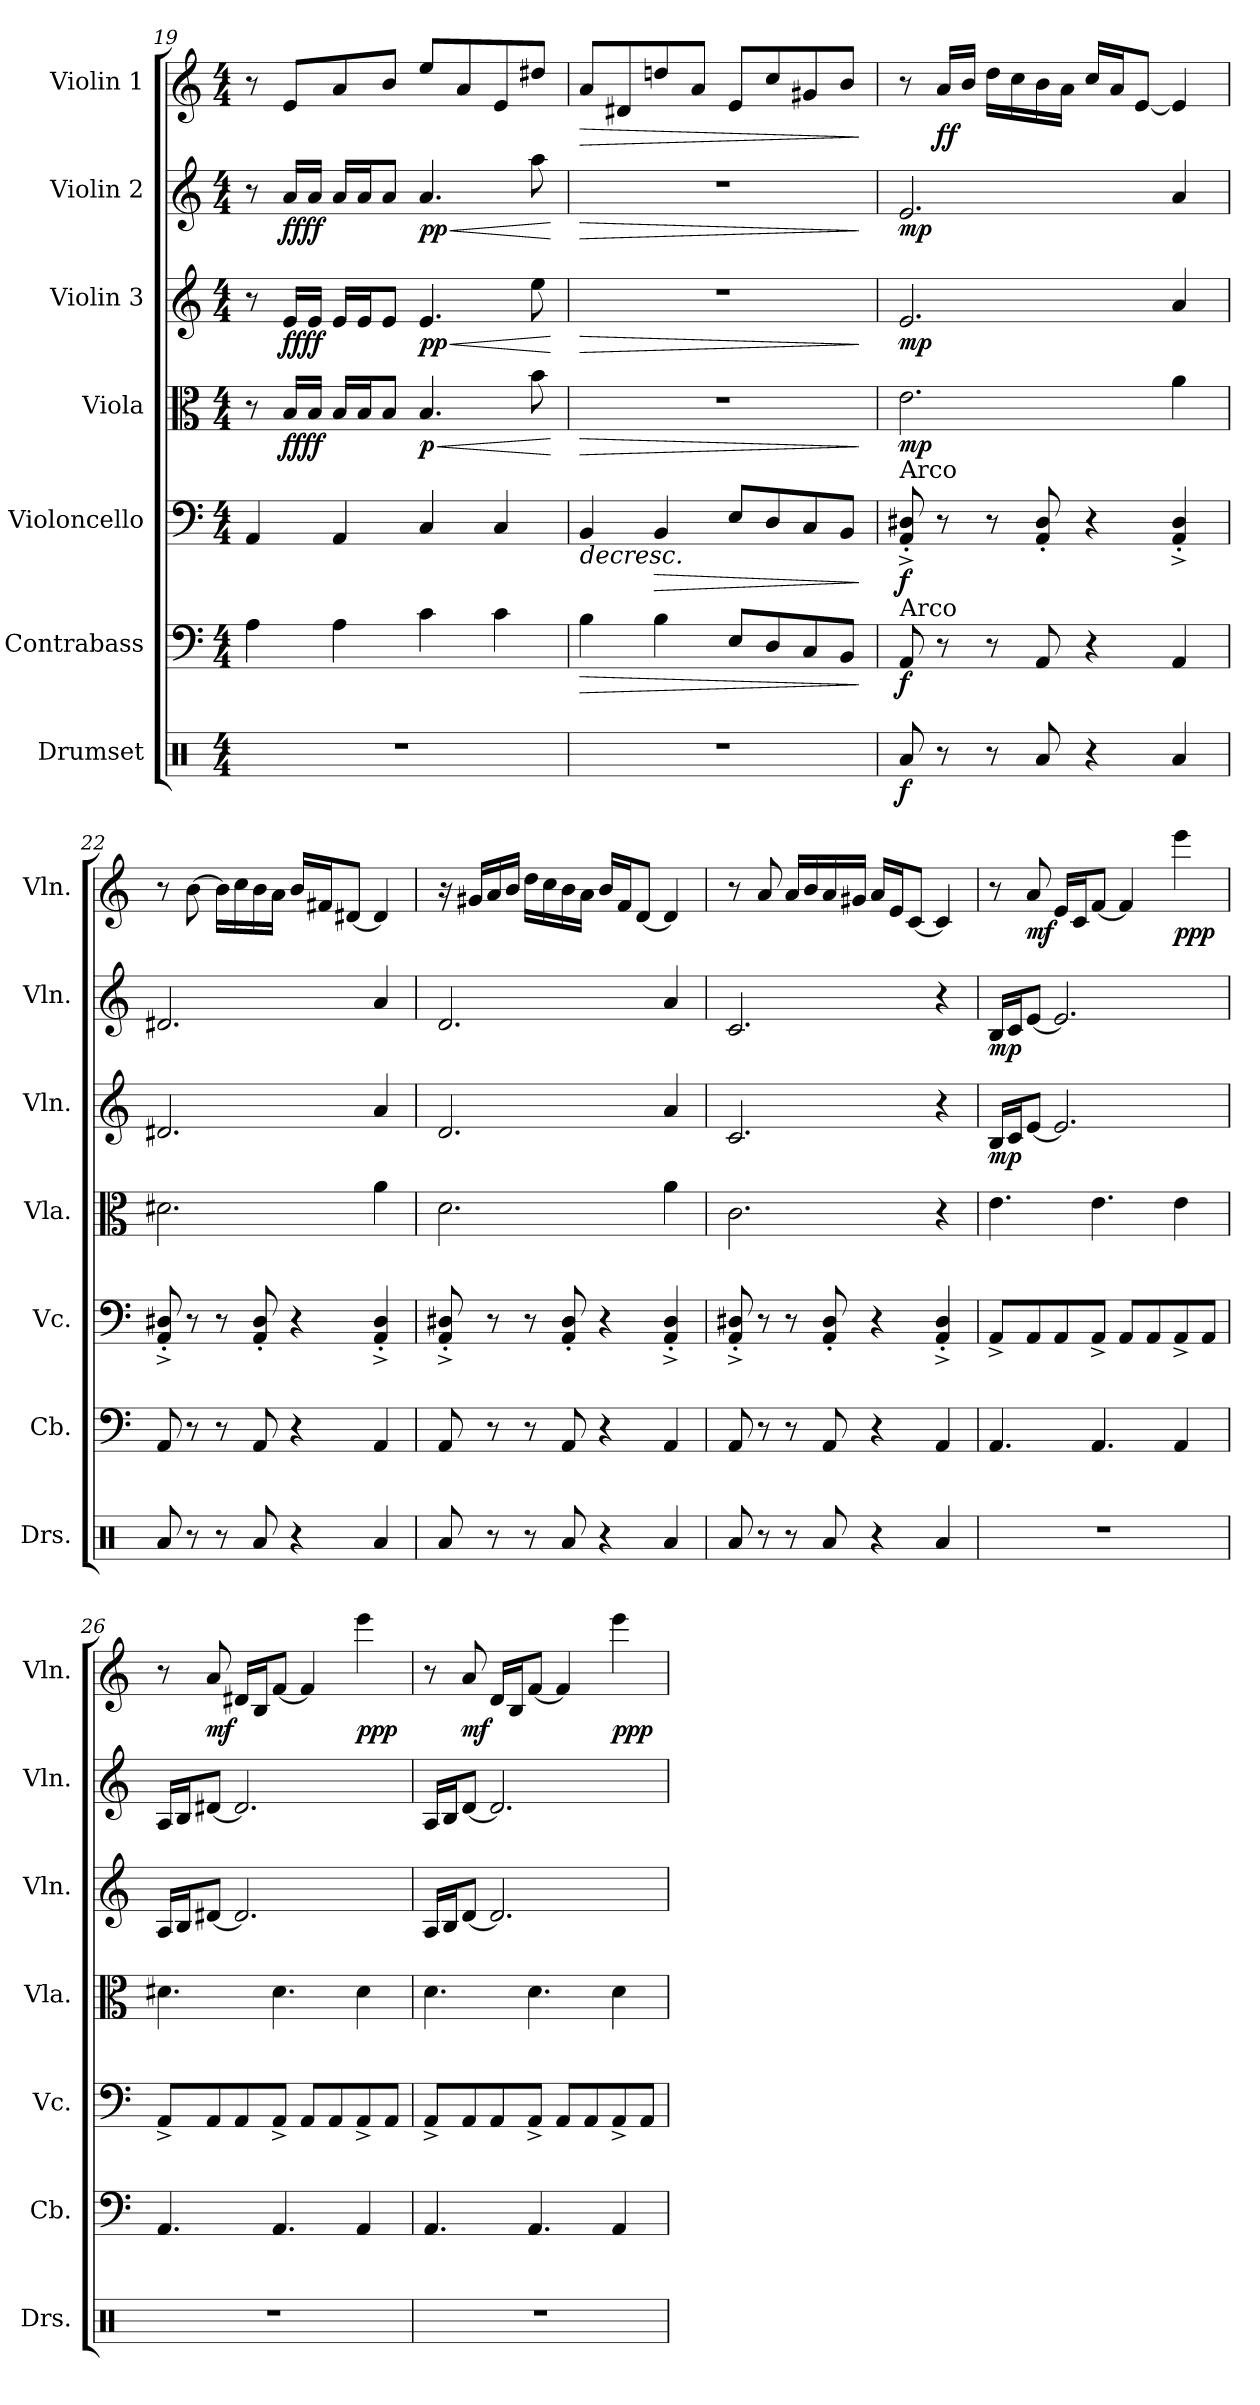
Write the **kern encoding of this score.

**kern	**dynam	**kern	**dynam	**kern	**dynam	**kern	**dynam	**kern	**dynam	**kern	**dynam	**kern	**dynam
*part7	*part7	*part6	*part6	*part5	*part5	*part4	*part4	*part3	*part3	*part2	*part2	*part1	*part1
*staff7	*staff7	*staff6	*staff6	*staff5	*staff5	*staff4	*staff4	*staff3	*staff3	*staff2	*staff2	*staff1	*staff1
*I"Drumset	*	*I"Contrabass	*	*I"Violoncello	*	*I"Viola	*	*I"Violin 3	*	*I"Violin 2	*	*I"Violin 1	*
*I'Drs.	*	*I'Cb.	*	*I'Vc.	*	*I'Vla.	*	*I'Vln.	*	*I'Vln.	*	*I'Vln.	*
!!LO:PB:g=z
*clefX	*	*clefF4	*	*clefF4	*	*clefC3	*	*clefG2	*	*clefG2	*	*clefG2	*
*	*	*ITrd7c12	*	*	*	*	*	*	*	*	*	*	*
*k[]	*	*k[]	*	*k[]	*	*k[]	*	*k[]	*	*k[]	*	*k[]	*
*M4/4	*	*M4/4	*	*M4/4	*	*M4/4	*	*M4/4	*	*M4/4	*	*M4/4	*
=19	=19	=19	=19	=19	=19	=19	=19	=19	=19	=19	=19	=19	=19
1r	.	4AA\	.	4AA/	.	8r	.	8r	.	8r	.	8r	.
!	!	!	!	!	!	!	!LO:DY:b	!	!	!	!	!	!
!	!	!	!	!	!	!	!LO:DY:n=1:b	!	!LO:DY:b	!	!	!	!
!	!	!	!	!	!	!	!	!	!LO:DY:n=1:b	!	!LO:DY:b	!	!
!	!	!	!	!	!	!	!	!	!	!	!LO:DY:n=1:b	!	!
.	.	.	.	.	.	16B/LL	ff ff	16e/LL	ff ff	16a/LL	ff ff	8e/L	.
.	.	.	.	.	.	16B/JJ	.	16e/JJ	.	16a/JJ	.	.	.
.	.	4AA\	.	4AA/	.	16B/LL	.	16e/LL	.	16a/LL	.	8a/	.
.	.	.	.	.	.	16B/J	.	16e/J	.	16a/J	.	.	.
.	.	.	.	.	.	8B/J	.	8e/J	.	8a/J	.	8b/J	.
!	!	!	!	!	!	!	!LO:HP:b	!	!LO:HP:b	!	!LO:HP:b	!	!
!	!	!	!	!	!	!	!LO:DY:n=2:b	!	!LO:DY:n=2:b	!	!	!	!
!	!	!	!	!	!	!	!	!	!LO:DY:n=3:b	!	!LO:DY:n=2:b	!	!
!	!	!	!	!	!	!	!	!	!	!	!LO:DY:n=3:b	!	!
.	.	4C\	.	4C/	.	4.B/	< p	4.e/	< p p	4.a/	< p p	8ee/L	.
.	.	.	.	.	.	.	.	.	.	.	.	8a/	.
.	.	4C\	.	4C/	.	.	.	.	.	.	.	8e/	.
.	.	.	.	.	.	8b\	.	8ee\	.	8aa\	.	8dd#X/J	.
.	.	.	.	.	.	.	[	.	[	.	[	.	.
=20	=20	=20	=20	=20	=20	=20	=20	=20	=20	=20	=20	=20	=20
!	!	!	!LO:HP:b	!	!LO:HP:b	!	!LO:HP:b	!	!LO:HP:b	!	!LO:HP:b	!	!LO:HP:b
1r	.	4BB\	>	4BB/	>	1r	>	1r	>	1r	>	8a/L	>
.	.	.	.	.	.	.	.	.	.	.	.	8d#X/	.
!	!	!	!	!	!LO:HP:b	!	!	!	!	!	!	!	!
.	.	4BB\	.	4BB/	>	.	.	.	.	.	.	8ddn/	.
.	.	.	.	.	.	.	.	.	.	.	.	8a/J	.
.	.	8EE/L	.	8E/L	.	.	.	.	.	.	.	8e/L	.
.	.	8DD/	.	8D/	.	.	.	.	.	.	.	8cc/	.
.	.	8CC/	.	8C/	.	.	.	.	.	.	.	8g#X/	.
.	.	8BBB/J	.	8BB/J	.	.	.	.	.	.	.	8b/J	.
.	.	.	]	.	] ]	.	]	.	]	.	]	.	]
=21	=21	=21	=21	=21	=21	=21	=21	=21	=21	=21	=21	=21	=21
!	!	!	!	!LO:TX:a:t=Arco	!	!	!	!	!	!	!	!	!
!	!	!LO:TX:a:t=Arco	!	!	!	!	!	!	!	!	!	!	!
!	!LO:DY:b	!	!LO:DY:b	!	!LO:DY:b	!	!LO:DY:b	!	!LO:DY:b	!	!LO:DY:b	!	!
8Ra/	f	8AAA/	f	8AA/^' 8D#X/^'	f	2.e\	mp	2.e/	mp	2.e/	mp	8r	.
!	!	!	!	!	!	!	!	!	!	!	!	!	!LO:DY:b
8r	.	8r	.	8r	.	.	.	.	.	.	.	16a/LL	ff
.	.	.	.	.	.	.	.	.	.	.	.	16b/JJ	.
8r	.	8r	.	8r	.	.	.	.	.	.	.	16dd\LL	.
.	.	.	.	.	.	.	.	.	.	.	.	16cc\	.
8Ra/	.	8AAA/	.	8AA/' 8D#/'	.	.	.	.	.	.	.	16b\	.
.	.	.	.	.	.	.	.	.	.	.	.	16a\JJ	.
4r	.	4r	.	4r	.	.	.	.	.	.	.	16cc/LL	.
.	.	.	.	.	.	.	.	.	.	.	.	16a/J	.
.	.	.	.	.	.	.	.	.	.	.	.	[8e/J	.
4Ra/	.	4AAA/	.	4AA/^' 4D#/^'	.	4a\	.	4a/	.	4a/	.	4e/]	.
=22	=22	=22	=22	=22	=22	=22	=22	=22	=22	=22	=22	=22	=22
8Ra/	.	8AAA/	.	8AA/^' 8D#X/^'	.	2.d#X\	.	2.d#X/	.	2.d#X/	.	8r	.
8r	.	8r	.	8r	.	.	.	.	.	.	.	[8b\	.
8r	.	8r	.	8r	.	.	.	.	.	.	.	16b\LL]	.
.	.	.	.	.	.	.	.	.	.	.	.	16cc\	.
8Ra/	.	8AAA/	.	8AA/' 8D#/'	.	.	.	.	.	.	.	16b\	.
.	.	.	.	.	.	.	.	.	.	.	.	16a\JJ	.
4r	.	4r	.	4r	.	.	.	.	.	.	.	16b/LL	.
.	.	.	.	.	.	.	.	.	.	.	.	16f#X/J	.
.	.	.	.	.	.	.	.	.	.	.	.	[8d#X/J	.
4Ra/	.	4AAA/	.	4AA/^' 4D#/^'	.	4a\	.	4a/	.	4a/	.	4d#/]	.
!!LO:PB:g=z
=23	=23	=23	=23	=23	=23	=23	=23	=23	=23	=23	=23	=23	=23
8Ra/	.	8AAA/	.	8AA/^' 8D#X/^'	.	2.d\	.	2.d/	.	2.d/	.	16r	.
.	.	.	.	.	.	.	.	.	.	.	.	16g#X/LL	.
8r	.	8r	.	8r	.	.	.	.	.	.	.	16a/	.
.	.	.	.	.	.	.	.	.	.	.	.	16b/JJ	.
8r	.	8r	.	8r	.	.	.	.	.	.	.	16dd\LL	.
.	.	.	.	.	.	.	.	.	.	.	.	16cc\	.
8Ra/	.	8AAA/	.	8AA/' 8D#/'	.	.	.	.	.	.	.	16b\	.
.	.	.	.	.	.	.	.	.	.	.	.	16a\JJ	.
4r	.	4r	.	4r	.	.	.	.	.	.	.	16b/LL	.
.	.	.	.	.	.	.	.	.	.	.	.	16f/J	.
.	.	.	.	.	.	.	.	.	.	.	.	[8d/J	.
4Ra/	.	4AAA/	.	4AA/^' 4D#/^'	.	4a\	.	4a/	.	4a/	.	4d/]	.
=24	=24	=24	=24	=24	=24	=24	=24	=24	=24	=24	=24	=24	=24
8Ra/	.	8AAA/	.	8AA/^' 8D#X/^'	.	2.c\	.	2.c/	.	2.c/	.	8r	.
8r	.	8r	.	8r	.	.	.	.	.	.	.	8a/	.
8r	.	8r	.	8r	.	.	.	.	.	.	.	16a/LL	.
.	.	.	.	.	.	.	.	.	.	.	.	16b/	.
8Ra/	.	8AAA/	.	8AA/' 8D#/'	.	.	.	.	.	.	.	16a/	.
.	.	.	.	.	.	.	.	.	.	.	.	16g#X/JJ	.
4r	.	4r	.	4r	.	.	.	.	.	.	.	16a/LL	.
.	.	.	.	.	.	.	.	.	.	.	.	16e/J	.
.	.	.	.	.	.	.	.	.	.	.	.	[8c/J	.
4Ra/	.	4AAA/	.	4AA/^' 4D#/^'	.	4r	.	4r	.	4r	.	4c/]	.
=25	=25	=25	=25	=25	=25	=25	=25	=25	=25	=25	=25	=25	=25
!	!	!	!	!	!	!	!	!	!LO:DY:b	!	!LO:DY:b	!	!
1r	.	4.AAA/	.	8AA^/L	.	4.e\	.	16B/LL	mp	16B/LL	mp	8r	.
.	.	.	.	.	.	.	.	16c/J	.	16c/J	.	.	.
!	!	!	!	!	!	!	!	!	!	!	!	!	!LO:DY:b
.	.	.	.	8AA/	.	.	.	[8e/J	.	[8e/J	.	8a/	mf
.	.	.	.	8AA/	.	.	.	2.e/]	.	2.e/]	.	16e/LL	.
.	.	.	.	.	.	.	.	.	.	.	.	16c/J	.
.	.	4.AAA/	.	8AA^/J	.	4.e\	.	.	.	.	.	[8f/J	.
.	.	.	.	8AA/L	.	.	.	.	.	.	.	4f/]	.
.	.	.	.	8AA/	.	.	.	.	.	.	.	.	.
!	!	!	!	!	!	!	!	!	!	!	!	!	!LO:DY:b
.	.	4AAA/	.	8AA^/	.	4e\	.	.	.	.	.	4eee\	ppp
.	.	.	.	8AA/J	.	.	.	.	.	.	.	.	.
!!LO:PB:g=z
=26	=26	=26	=26	=26	=26	=26	=26	=26	=26	=26	=26	=26	=26
1r	.	4.AAA/	.	8AA^/L	.	4.d#X\	.	16A/LL	.	16A/LL	.	8r	.
.	.	.	.	.	.	.	.	16B/J	.	16B/J	.	.	.
!	!	!	!	!	!	!	!	!	!	!	!	!	!LO:DY:b
.	.	.	.	8AA/	.	.	.	[8d#X/J	.	[8d#X/J	.	8a/	mf
.	.	.	.	8AA/	.	.	.	2.d#/]	.	2.d#/]	.	16d#X/LL	.
.	.	.	.	.	.	.	.	.	.	.	.	16B/J	.
.	.	4.AAA/	.	8AA^/J	.	4.d#\	.	.	.	.	.	[8f/J	.
.	.	.	.	8AA/L	.	.	.	.	.	.	.	4f/]	.
.	.	.	.	8AA/	.	.	.	.	.	.	.	.	.
!	!	!	!	!	!	!	!	!	!	!	!	!	!LO:DY:b
.	.	4AAA/	.	8AA^/	.	4d#\	.	.	.	.	.	4eee\	ppp
.	.	.	.	8AA/J	.	.	.	.	.	.	.	.	.
=27	=27	=27	=27	=27	=27	=27	=27	=27	=27	=27	=27	=27	=27
1r	.	4.AAA/	.	8AA^/L	.	4.d\	.	16A/LL	.	16A/LL	.	8r	.
.	.	.	.	.	.	.	.	16B/J	.	16B/J	.	.	.
!	!	!	!	!	!	!	!	!	!	!	!	!	!LO:DY:b
.	.	.	.	8AA/	.	.	.	[8d/J	.	[8d/J	.	8a/	mf
.	.	.	.	8AA/	.	.	.	2.d/]	.	2.d/]	.	16d/LL	.
.	.	.	.	.	.	.	.	.	.	.	.	16B/J	.
.	.	4.AAA/	.	8AA^/J	.	4.d\	.	.	.	.	.	[8f/J	.
.	.	.	.	8AA/L	.	.	.	.	.	.	.	4f/]	.
.	.	.	.	8AA/	.	.	.	.	.	.	.	.	.
!	!	!	!	!	!	!	!	!	!	!	!	!	!LO:DY:b
.	.	4AAA/	.	8AA^/	.	4d\	.	.	.	.	.	4eee\	ppp
.	.	.	.	8AA/J	.	.	.	.	.	.	.	.	.
=	=	=	=	=	=	=	=	=	=	=	=	=	=
*-	*-	*-	*-	*-	*-	*-	*-	*-	*-	*-	*-	*-	*-
